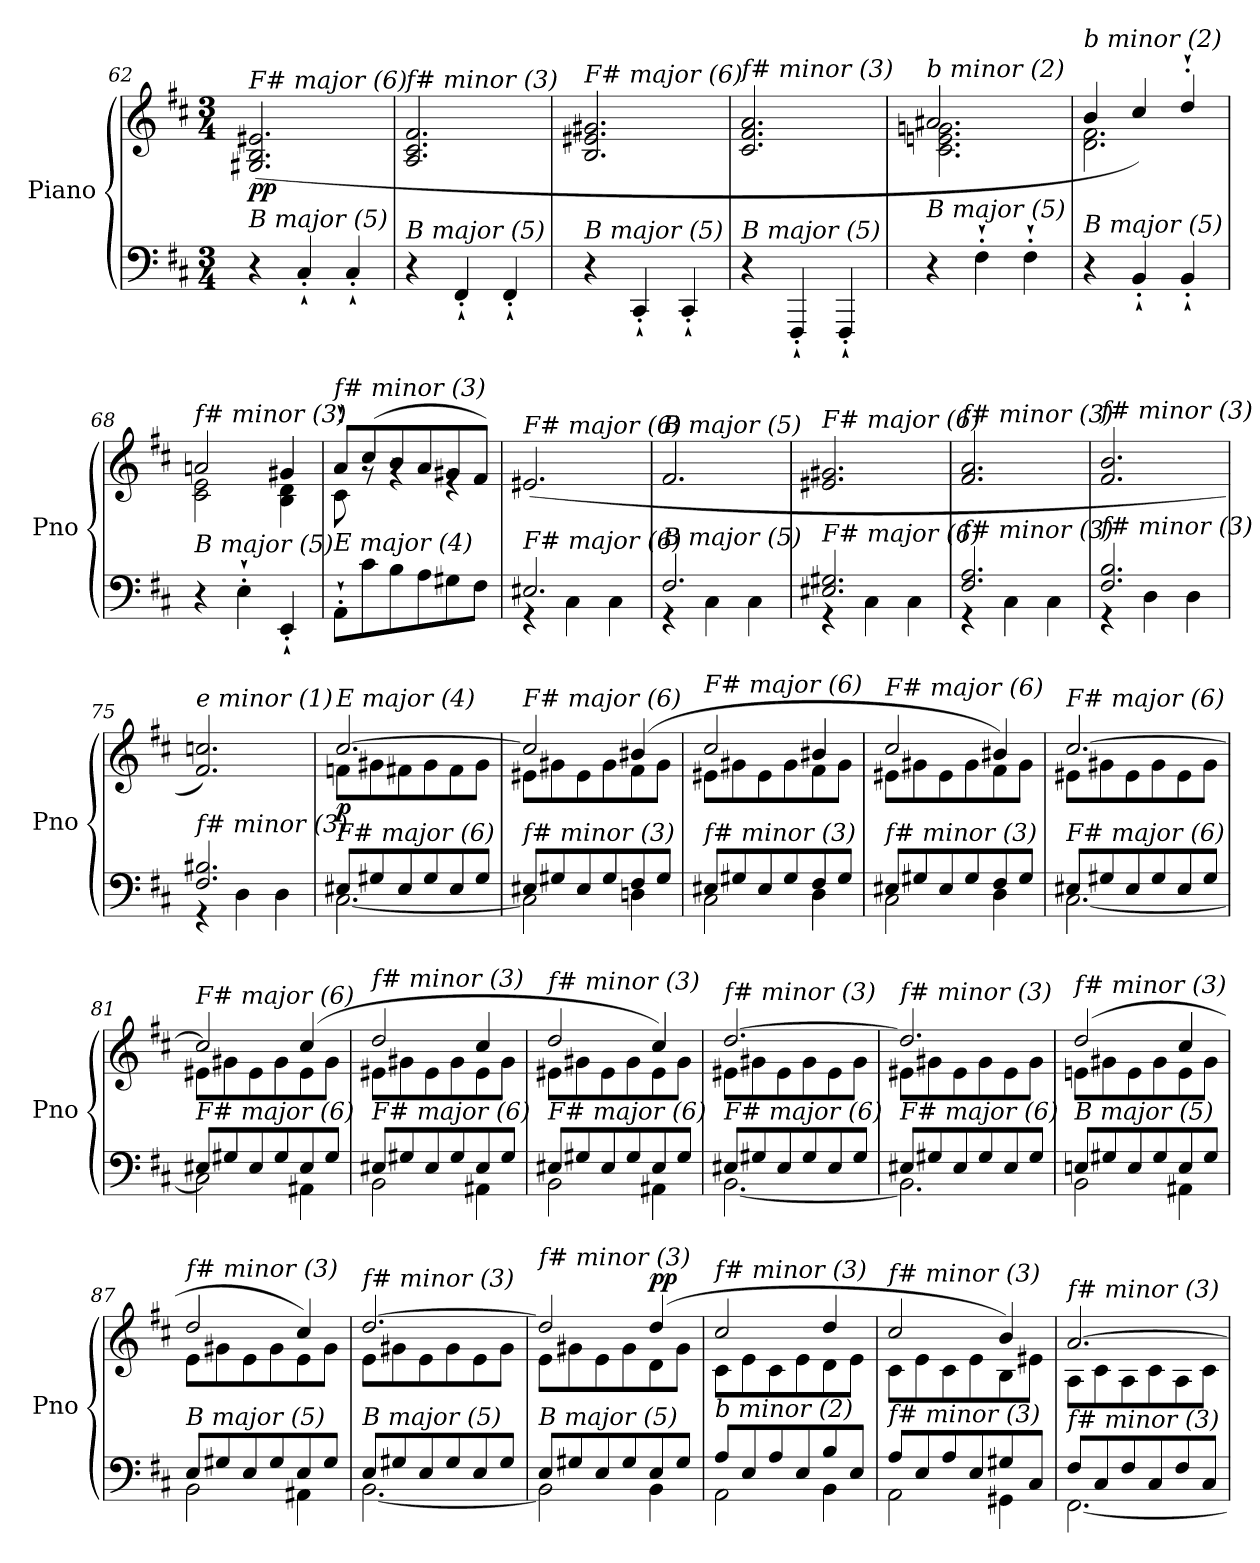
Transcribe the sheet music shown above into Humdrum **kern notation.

**kern	**kern	**dynam
*part1	*part1	*part1
*staff2	*staff1	*staff1/2
*I"Piano	*	*
*I'Pno	*	*
*clefF4	*clefG2	*
*k[f#c#]	*k[f#c#]	*
*M3/4	*M3/4	*
=62	=62	=62
!	!LO:TX:i:t=F# major (6)	!
!LO:TX:i:t=B major (5)	!	!
!	!	!LO:DY:b
4r	(2.G#X/ 2.B/ 2.e#X/	pp
4C#`'/	.	.
4C#`'/	.	.
=63	=63	=63
!	!LO:TX:i:t=f# minor (3)	!
!LO:TX:i:t=B major (5)	!	!
4r	2.A/ 2.c#/ 2.f#/	.
4FF#`'/	.	.
4FF#`'/	.	.
=64	=64	=64
!	!LO:TX:i:t=F# major (6)	!
!LO:TX:i:t=B major (5)	!	!
4r	2.B/ 2.e#X/ 2.g#X/	.
4CC#`'/	.	.
4CC#`'/	.	.
=65	=65	=65
!	!LO:TX:i:t=f# minor (3)	!
!LO:TX:i:t=B major (5)	!	!
4r	2.c#/ 2.f#/ 2.a/	.
4FFF#`'/	.	.
4FFF#`'/	.	.
!!LO:LB:g=z
=66	=66	=66
*	*^	*
!	!LO:TX:i:t=b minor (2)	!	!
!LO:TX:i:t=B major (5)	!	!	!
4r	2.a#X/	2.c#\ 2.en\ 2.gn\	.
4F#`'\	.	.	.
4F#`'\	.	.	.
!!LO:PB:g=z	!!
=67	=67	=67	=67
!	!LO:TX:i:t=b minor (2)	!	!
!LO:TX:i:t=B major (5)	!	!	!
4r	4b/	2.d\ 2.f#\	.
4BB`'/	4cc#/)	.	.
4BB`'/	4dd`'/	.	.
=68	=68	=68	=68
!	!LO:TX:i:t=f# minor (3)	!	!
!LO:TX:i:t=B major (5)	!	!	!
4r	2an/	2c#\ 2e\	.
4E`'\	.	.	.
4EE`'/	4g#X/	4B\ 4d\	.
=69	=69	=69	=69
!	!LO:TX:i:t=f# minor (3)	!	!
!LO:TX:i:t=E major (4)	!	!	!
8AA`'\L	8a`'/L	8c#\	.
8c#\	(>8cc#/	8rg	.
8B\	8b/	4rg	.
8A\	8a/	.	.
8G#X\	8g#X/	4re	.
8F#\J	8f#/J)	.	.
*	*v	*v	*
=70	=70	=70
*^	*	*
!	!	!LO:TX:i:t=F# major (6)	!
!LO:TX:i:t=F# major (6)	!	!	!
!	!	!	!LO:DY:b
2.E#X/	4r	(2.e#X/	other-dynamics
.	4C#\	.	.
.	4C#\	.	.
=71	=71	=71	=71
!	!	!LO:TX:i:t=B major (5)	!
!LO:TX:i:t=B major (5)	!	!	!
2.F#/	4r	2.f#/	.
.	4C#\	.	.
.	4C#\	.	.
=72	=72	=72	=72
!	!	!LO:TX:i:t=F# major (6)	!
!LO:TX:i:t=F# major (6)	!	!	!
2.E#X/ 2.G#X/	4r	2.e#X/ 2.g#X/	.
.	4C#\	.	.
.	4C#\	.	.
=73	=73	=73	=73
!	!	!LO:TX:i:t=f# minor (3)	!
!LO:TX:i:t=f# minor (3)	!	!	!
2.F#/ 2.A/	4r	2.f#/ 2.a/	.
.	4C#\	.	.
.	4C#\	.	.
=74	=74	=74	=74
!	!	!LO:TX:i:t=f# minor (3)	!
!LO:TX:i:t=f# minor (3)	!	!	!
2.F#/ 2.B/	4r	2.f#/ 2.b/	.
.	4D\	.	.
.	4D\	.	.
=75	=75	=75	=75
!	!	!LO:TX:i:t=e minor (1)	!
!LO:TX:i:t=f# minor (3)	!	!	!
2.F#/ 2.B#X/	4r	2.f#/ 2.ccni/)	.
.	4D\	.	.
.	4D\	.	.
!!LO:LB:g=z
=76	=76	=76	=76
*	*	*^	*
!	!	!LO:TX:i:t=E major (4)	!	!
!LO:TX:i:t=F# major (6)	!	!	!	!
!	!	!	!	!LO:DY:b
8E#X/L	[2.C#\	[2.cc#/	8fni\L	p
8G#X/	.	.	8g#X\	.
8E#/	.	.	8f#i\	.
8G#/	.	.	8g#\	.
8E#/	.	.	8f#i\	.
8G#/J	.	.	8g#\J	.
!!LO:LB:g=z	!!
=77	=77	=77	=77	=77
!	!	!LO:TX:i:t=F# major (6)	!	!
!LO:TX:i:t=f# minor (3)	!	!	!	!
8E#X/L	2C#\]	2cc#/]	8e#X\L	.
8G#X/	.	.	8g#X\	.
8E#/	.	.	8e#\	.
8G#/	.	.	8g#\	.
8F#/	4Dn\	(4b#X/	8f#\	.
8G#/J	.	.	8g#\J	.
=78	=78	=78	=78	=78
!	!	!LO:TX:i:t=F# major (6)	!	!
!LO:TX:i:t=f# minor (3)	!	!	!	!
8E#X/L	2C#\	2cc#/	8e#X\L	.
8G#X/	.	.	8g#X\	.
8E#/	.	.	8e#\	.
8G#/	.	.	8g#\	.
8F#/	4D\	4b#X/	8f#\	.
8G#/J	.	.	8g#\J	.
=79	=79	=79	=79	=79
!	!	!LO:TX:i:t=F# major (6)	!	!
!LO:TX:i:t=f# minor (3)	!	!	!	!
8E#X/L	2C#\	2cc#/	8e#X\L	.
8G#X/	.	.	8g#X\	.
8E#/	.	.	8e#\	.
8G#/	.	.	8g#\	.
8F#/	4D\	4b#X/)	8f#\	.
8G#/J	.	.	8g#\J	.
=80	=80	=80	=80	=80
!	!	!LO:TX:i:t=F# major (6)	!	!
!LO:TX:i:t=F# major (6)	!	!	!	!
8E#X/L	[2.C#\	[2.cc#/	8e#X\L	.
8G#X/	.	.	8g#X\	.
8E#/	.	.	8e#\	.
8G#/	.	.	8g#\	.
8E#/	.	.	8e#\	.
8G#/J	.	.	8g#\J	.
=81	=81	=81	=81	=81
!	!	!LO:TX:i:t=F# major (6)	!	!
!LO:TX:i:t=F# major (6)	!	!	!	!
8E#X/L	2C#\]	2cc#/]	8e#X\L	.
8G#X/	.	.	8g#X\	.
8E#/	.	.	8e#\	.
8G#/	.	.	8g#\	.
8E#/	4AA#X\	(4cc#/	8e#\	.
8G#/J	.	.	8g#\J	.
!!LO:LB:g=z	!!
=82	=82	=82	=82	=82
!	!	!LO:TX:i:t=f# minor (3)	!	!
!LO:TX:i:t=F# major (6)	!	!	!	!
8E#X/L	2BB\	2dd/	8e#X\L	.
8G#X/	.	.	8g#X\	.
8E#/	.	.	8e#\	.
8G#/	.	.	8g#\	.
8E#/	4AA#X\	4cc#/	8e#\	.
8G#/J	.	.	8g#\J	.
!!LO:LB:g=z	!!
=83	=83	=83	=83	=83
!	!	!LO:TX:i:t=f# minor (3)	!	!
!LO:TX:i:t=F# major (6)	!	!	!	!
8E#X/L	2BB\	2dd/	8e#X\L	.
8G#X/	.	.	8g#X\	.
8E#/	.	.	8e#\	.
8G#/	.	.	8g#\	.
8E#/	4AA#X\	4cc#/)	8e#\	.
8G#/J	.	.	8g#\J	.
=84	=84	=84	=84	=84
!	!	!LO:TX:i:t=f# minor (3)	!	!
!LO:TX:i:t=F# major (6)	!	!	!	!
8E#X/L	[2.BB\	[2.dd/	8e#X\L	.
8G#X/	.	.	8g#X\	.
8E#/	.	.	8e#\	.
8G#/	.	.	8g#\	.
8E#/	.	.	8e#\	.
8G#/J	.	.	8g#\J	.
=85	=85	=85	=85	=85
!	!	!LO:TX:i:t=f# minor (3)	!	!
!LO:TX:i:t=F# major (6)	!	!	!	!
8E#X/L	2.BB\]	2.dd/]	8e#X\L	.
8G#X/	.	.	8g#X\	.
8E#/	.	.	8e#\	.
8G#/	.	.	8g#\	.
8E#/	.	.	8e#\	.
8G#/J	.	.	8g#\J	.
=86	=86	=86	=86	=86
!	!	!LO:TX:i:t=f# minor (3)	!	!
!LO:TX:i:t=B major (5)	!	!	!	!
!	!	!	!	!LO:DY:b
8En/L	2BB\	(2dd/	8en\L	other-dynamics
8G#X/	.	.	8g#X\	.
8E/	.	.	8e\	.
8G#/	.	.	8g#\	.
8E/	4AA#X\	4cc#/	8e\	.
8G#/J	.	.	8g#\J	.
=87	=87	=87	=87	=87
!	!	!LO:TX:i:t=f# minor (3)	!	!
!LO:TX:i:t=B major (5)	!	!	!	!
8E/L	2BB\	2dd/	8e\L	.
8G#X/	.	.	8g#X\	.
8E/	.	.	8e\	.
8G#/	.	.	8g#\	.
8E/	4AA#X\	4cc#/)	8e\	.
8G#/J	.	.	8g#\J	.
=88	=88	=88	=88	=88
!	!	!LO:TX:i:t=f# minor (3)	!	!
!LO:TX:i:t=B major (5)	!	!	!	!
8E/L	[2.BB\	[2.dd/	8e\L	.
8G#X/	.	.	8g#X\	.
8E/	.	.	8e\	.
8G#/	.	.	8g#\	.
8E/	.	.	8e\	.
8G#/J	.	.	8g#\J	.
!!LO:PB:g=z	!!
=89	=89	=89	=89	=89
!	!	!LO:TX:i:t=f# minor (3)	!	!
!LO:TX:i:t=B major (5)	!	!	!	!
8E/L	2BB\]	2dd/]	8e\L	.
8G#X/	.	.	8g#X\	.
8E/	.	.	8e\	.
8G#/	.	.	8g#\	.
!	!	!	!	!LO:DY:b=2
!	!	!	!	!LO:DY:n=1:a
8E/	4BB\	(4dd/	8d\	p p
8G#/J	.	.	8g#\J	.
=90	=90	=90	=90	=90
!	!	!LO:TX:i:t=f# minor (3)	!	!
!LO:TX:i:t=b minor (2)	!	!	!	!
8A/L	2AA\	2cc#/	8c#\L	.
8E/	.	.	8e\	.
8A/	.	.	8c#\	.
8E/	.	.	8e\	.
8B/	4BB\	4dd/	8d\	.
8E/J	.	.	8e\J	.
=91	=91	=91	=91	=91
!	!	!LO:TX:i:t=f# minor (3)	!	!
!LO:TX:i:t=f# minor (3)	!	!	!	!
8A/L	2AA\	2cc#/	8c#\L	.
8E/	.	.	8e\	.
8A/	.	.	8c#\	.
8E/	.	.	8e\	.
8G#X/	4GG#X\	4b/)	8B\	.
8C#/J	.	.	8e#X\J	.
=92	=92	=92	=92	=92
!	!	!LO:TX:i:t=f# minor (3)	!	!
!LO:TX:i:t=f# minor (3)	!	!	!	!
8F#/L	[2.FF#\	[2.a/	8A\L	.
8C#/	.	.	8c#\	.
8F#/	.	.	8A\	.
8C#/	.	.	8c#\	.
8F#/	.	.	8A\	.
8C#/J	.	.	8c#\J	.
*v	*v	*	*	*
*	*v	*v	*
=	=	=
*-	*-	*-
